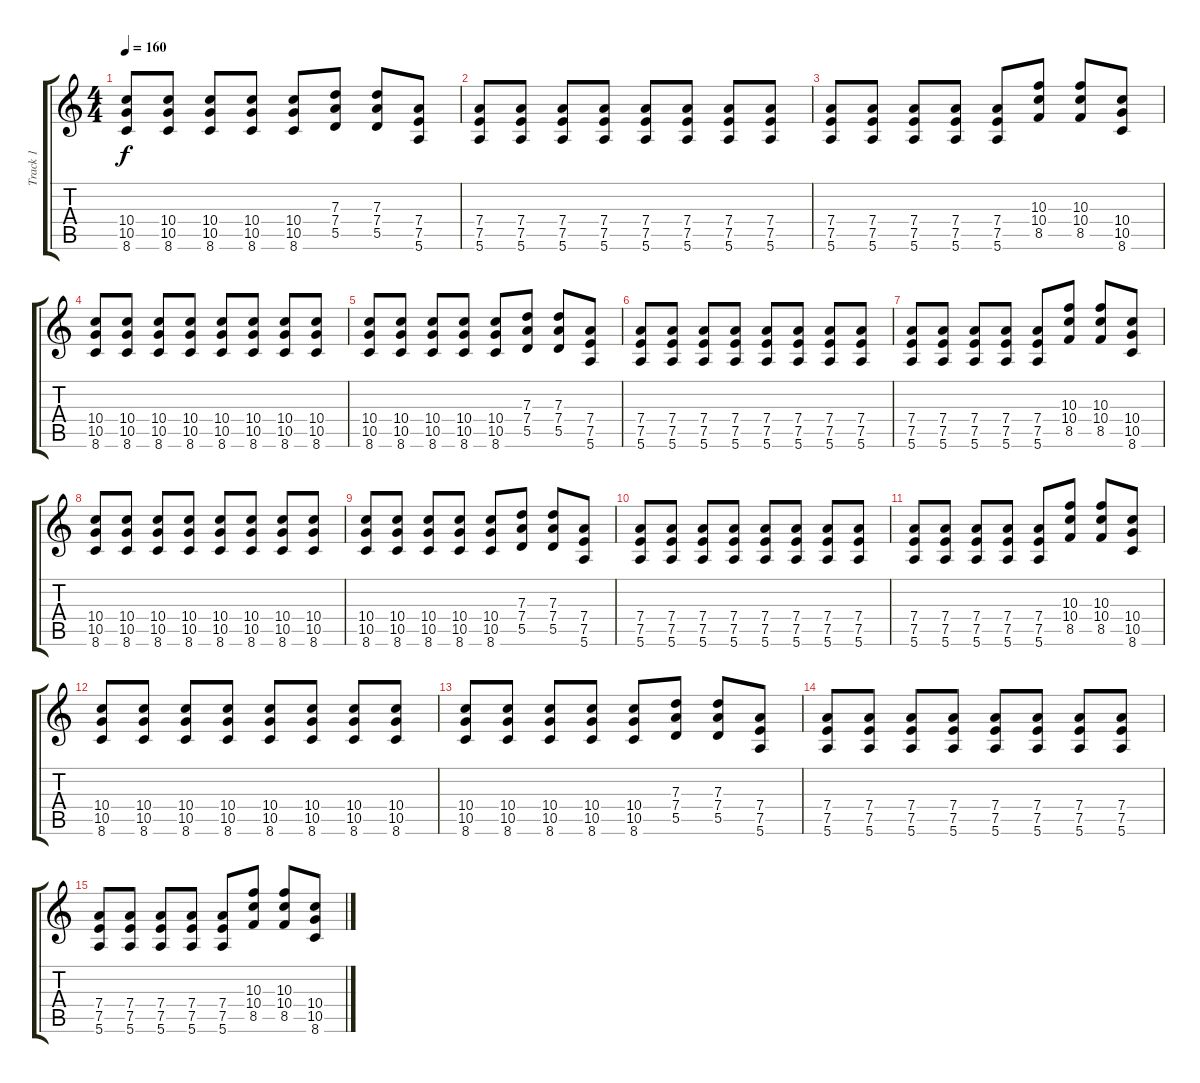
\track ("Track 1" "Track 1") {instrument electricguitarclean}
\staff {score tabs}
\tuning (E4 B3 G3 D3 A2 E2) {hide}
\ts (4 4)
\tempo 160
\clef g2
\ks c
(10.4 10.5 8.6).8{dy f} (10.4 10.5 8.6).8 (10.4 10.5 8.6).8 (10.4 10.5 8.6).8 (10.4 10.5 8.6).8 (7.3 7.4 5.5).8 (7.3 7.4 5.5).8 (7.4 7.5 5.6).8 |
(7.4 7.5 5.6).8 (7.4 7.5 5.6).8 (7.4 7.5 5.6).8 (7.4 7.5 5.6).8 (7.4 7.5 5.6).8 (7.4 7.5 5.6).8 (7.4 7.5 5.6).8 (7.4 7.5 5.6).8 |
(7.4 7.5 5.6).8 (7.4 7.5 5.6).8 (7.4 7.5 5.6).8 (7.4 7.5 5.6).8 (7.4 7.5 5.6).8 (10.3 10.4 8.5).8 (10.3 10.4 8.5).8 (10.4 10.5 8.6).8 |
(10.4 10.5 8.6).8 (10.4 10.5 8.6).8 (10.4 10.5 8.6).8 (10.4 10.5 8.6).8 (10.4 10.5 8.6).8 (10.4 10.5 8.6).8 (10.4 10.5 8.6).8 (10.4 10.5 8.6).8 |
(10.4 10.5 8.6).8 (10.4 10.5 8.6).8 (10.4 10.5 8.6).8 (10.4 10.5 8.6).8 (10.4 10.5 8.6).8 (7.3 7.4 5.5).8 (7.3 7.4 5.5).8 (7.4 7.5 5.6).8 |
(7.4 7.5 5.6).8 (7.4 7.5 5.6).8 (7.4 7.5 5.6).8 (7.4 7.5 5.6).8 (7.4 7.5 5.6).8 (7.4 7.5 5.6).8 (7.4 7.5 5.6).8 (7.4 7.5 5.6).8 |
(7.4 7.5 5.6).8 (7.4 7.5 5.6).8 (7.4 7.5 5.6).8 (7.4 7.5 5.6).8 (7.4 7.5 5.6).8 (10.3 10.4 8.5).8 (10.3 10.4 8.5).8 (10.4 10.5 8.6).8 |
(10.4 10.5 8.6).8 (10.4 10.5 8.6).8 (10.4 10.5 8.6).8 (10.4 10.5 8.6).8 (10.4 10.5 8.6).8 (10.4 10.5 8.6).8 (10.4 10.5 8.6).8 (10.4 10.5 8.6).8 |
(10.4 10.5 8.6).8 (10.4 10.5 8.6).8 (10.4 10.5 8.6).8 (10.4 10.5 8.6).8 (10.4 10.5 8.6).8 (7.3 7.4 5.5).8 (7.3 7.4 5.5).8 (7.4 7.5 5.6).8 |
(7.4 7.5 5.6).8 (7.4 7.5 5.6).8 (7.4 7.5 5.6).8 (7.4 7.5 5.6).8 (7.4 7.5 5.6).8 (7.4 7.5 5.6).8 (7.4 7.5 5.6).8 (7.4 7.5 5.6).8 |
(7.4 7.5 5.6).8 (7.4 7.5 5.6).8 (7.4 7.5 5.6).8 (7.4 7.5 5.6).8 (7.4 7.5 5.6).8 (10.3 10.4 8.5).8 (10.3 10.4 8.5).8 (10.4 10.5 8.6).8 |
(10.4 10.5 8.6).8 (10.4 10.5 8.6).8 (10.4 10.5 8.6).8 (10.4 10.5 8.6).8 (10.4 10.5 8.6).8 (10.4 10.5 8.6).8 (10.4 10.5 8.6).8 (10.4 10.5 8.6).8 |
(10.4 10.5 8.6).8 (10.4 10.5 8.6).8 (10.4 10.5 8.6).8 (10.4 10.5 8.6).8 (10.4 10.5 8.6).8 (7.3 7.4 5.5).8 (7.3 7.4 5.5).8 (7.4 7.5 5.6).8 |
(7.4 7.5 5.6).8 (7.4 7.5 5.6).8 (7.4 7.5 5.6).8 (7.4 7.5 5.6).8 (7.4 7.5 5.6).8 (7.4 7.5 5.6).8 (7.4 7.5 5.6).8 (7.4 7.5 5.6).8 |
(7.4 7.5 5.6).8 (7.4 7.5 5.6).8 (7.4 7.5 5.6).8 (7.4 7.5 5.6).8 (7.4 7.5 5.6).8 (10.3 10.4 8.5).8 (10.3 10.4 8.5).8 (10.4 10.5 8.6).8
